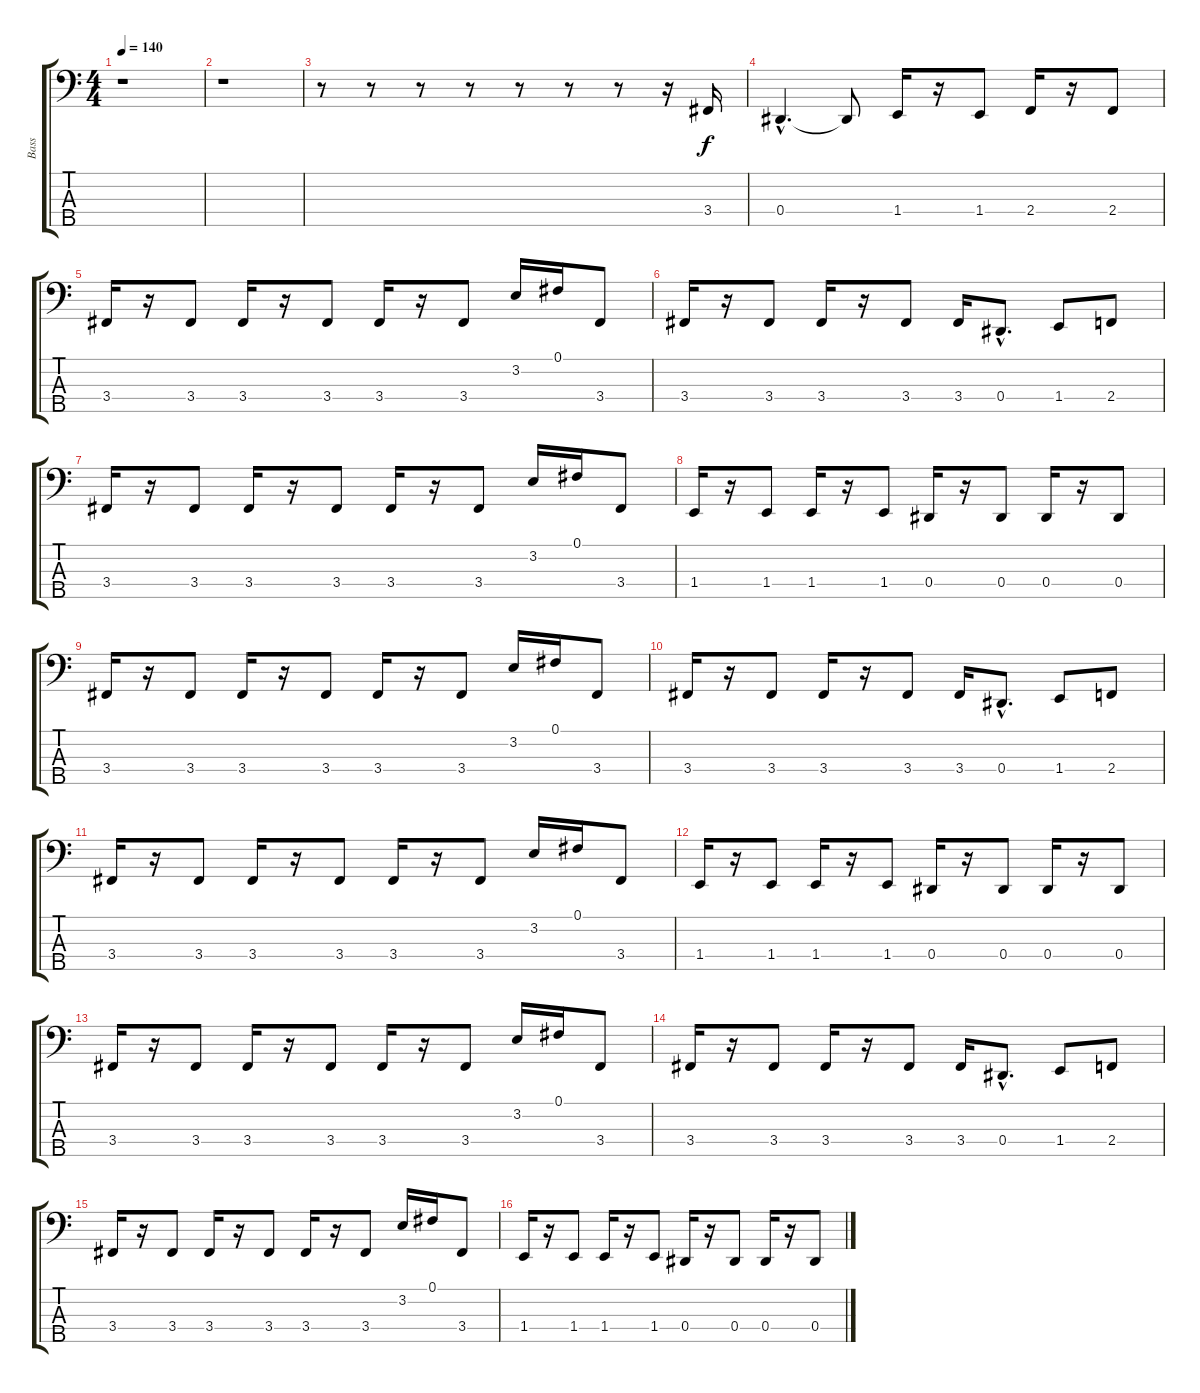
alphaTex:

\track ("Bass" "Bass") {instrument slapbass2}
\staff {score tabs}
\tuning (Gb2 Db2 Ab1 Eb1 Bb0) {hide}
\ts (4 4)
\tempo 140
\clef f4
\ks c
r.1{dy f instrument slapbass2} |
r.1 |
r.8 r.8 r.8 r.8 r.8 r.8 r.8 r.16 3.4.16 |
0.4{hac}.4{d} 0.4{t}.8 1.4.16 r.16 1.4.8 2.4.16 r.16 2.4.8 |
3.4.16 r.16 3.4.8 3.4.16 r.16 3.4.8 3.4.16 r.16 3.4.8 3.2.16 0.1.16 3.4.8 |
3.4.16 r.16 3.4.8 3.4.16 r.16 3.4.8 3.4.16 0.4{hac}.8{d} 1.4.8 2.4.8 |
3.4.16 r.16 3.4.8 3.4.16 r.16 3.4.8 3.4.16 r.16 3.4.8 3.2.16 0.1.16 3.4.8 |
1.4.16 r.16 1.4.8 1.4.16 r.16 1.4.8 0.4.16 r.16 0.4.8 0.4.16 r.16 0.4.8 |
3.4.16 r.16 3.4.8 3.4.16 r.16 3.4.8 3.4.16 r.16 3.4.8 3.2.16 0.1.16 3.4.8 |
3.4.16 r.16 3.4.8 3.4.16 r.16 3.4.8 3.4.16 0.4{hac}.8{d} 1.4.8 2.4.8 |
3.4.16 r.16 3.4.8 3.4.16 r.16 3.4.8 3.4.16 r.16 3.4.8 3.2.16 0.1.16 3.4.8 |
1.4.16 r.16 1.4.8 1.4.16 r.16 1.4.8 0.4.16 r.16 0.4.8 0.4.16 r.16 0.4.8 |
3.4.16 r.16 3.4.8 3.4.16 r.16 3.4.8 3.4.16 r.16 3.4.8 3.2.16 0.1.16 3.4.8 |
3.4.16 r.16 3.4.8 3.4.16 r.16 3.4.8 3.4.16 0.4{hac}.8{d} 1.4.8 2.4.8 |
3.4.16 r.16 3.4.8 3.4.16 r.16 3.4.8 3.4.16 r.16 3.4.8 3.2.16 0.1.16 3.4.8 |
1.4.16 r.16 1.4.8 1.4.16 r.16 1.4.8 0.4.16 r.16 0.4.8 0.4.16 r.16 0.4.8
